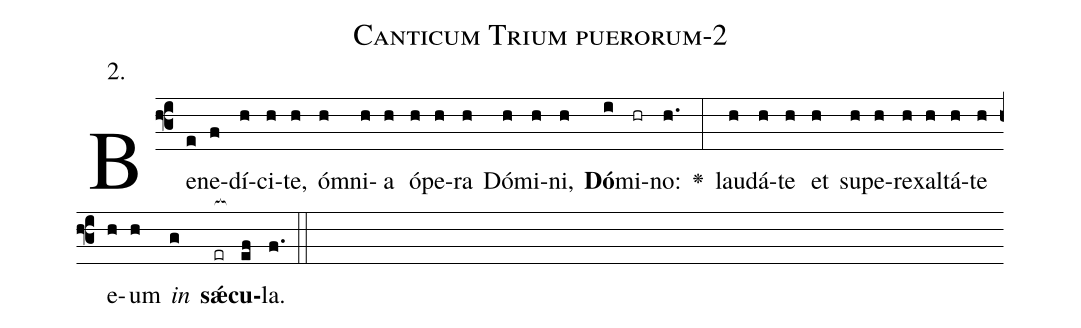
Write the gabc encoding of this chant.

name: Canticum Trium puerorum-2;
annotation: 2.;
%%
(f3)Be(e)ne(f)dí(h)ci(h)te,(h) óm(h)ni(h)a(h) ó(h)pe(h)ra(h) Dó(h)mi(h)ni,(h) <b>Dó</b>(i)mi(hr)no:(h.) <v>\greheightstar</v>(:) lau(h)dá(h)te(h) et(h) su(h)pe(h)re(h)xal(h)tá(h)te(h) e(h)um(h) <i>in</i>(g) <b>sǽ</b>(er[ocb:1{])<b>cu</b>(ef[ocb:0}])la.(f.) (::)


%E(h) u(h) o(h) u(g) a(ef) e.(f.) (::)
